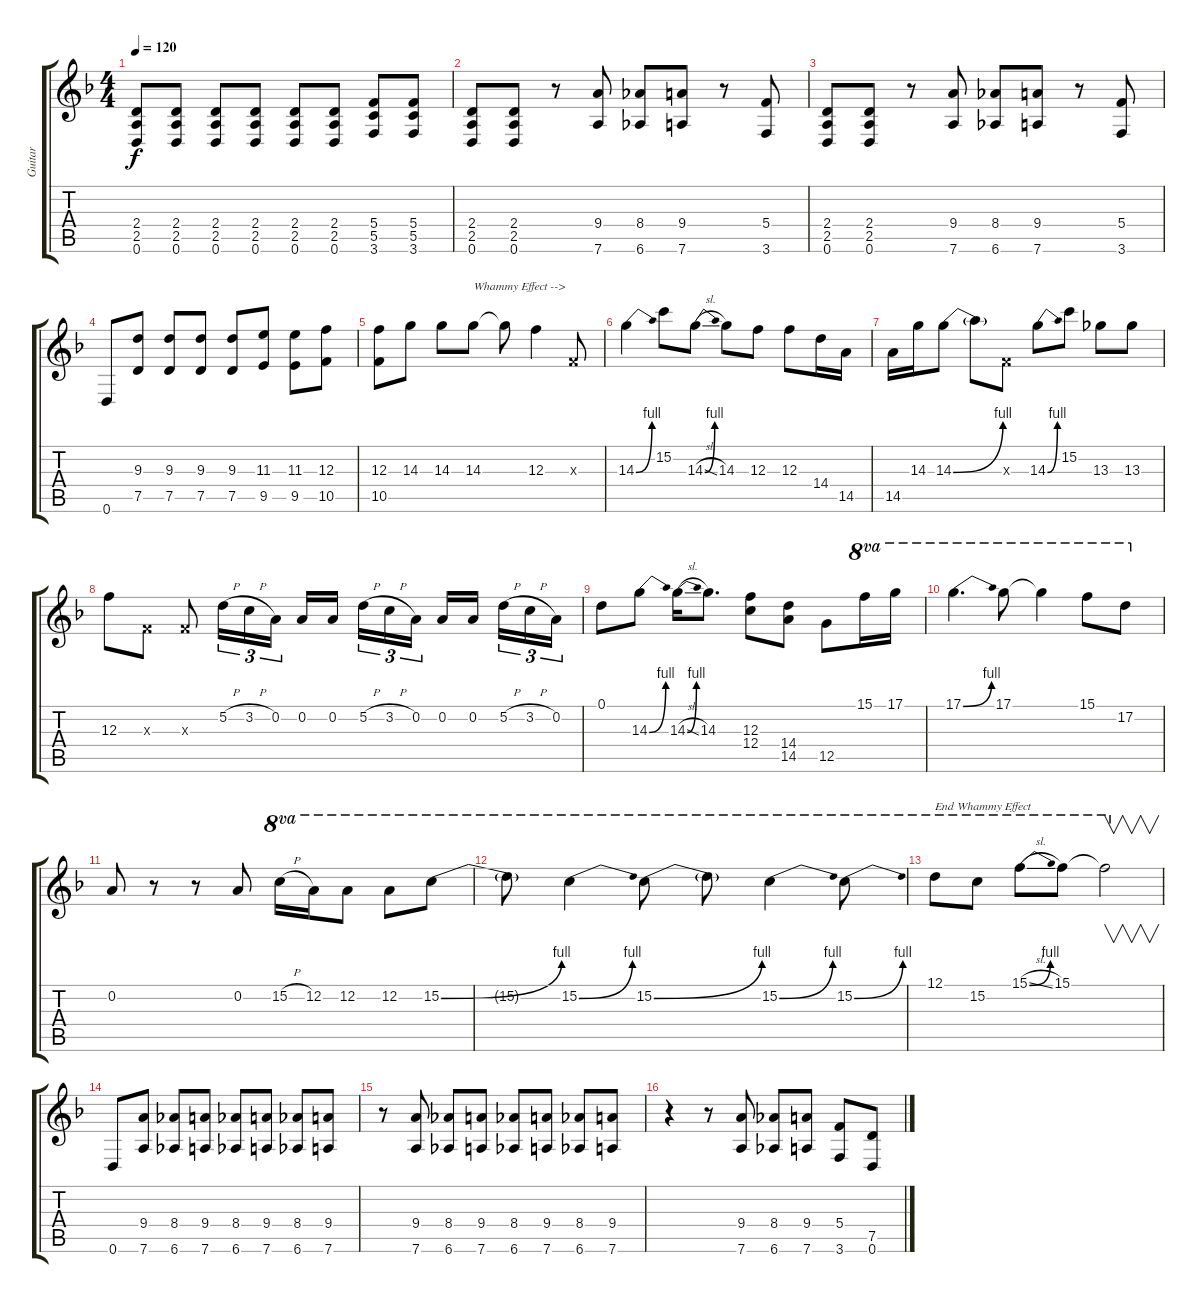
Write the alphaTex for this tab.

\track ("Guitar" "Guitar") {instrument electricguitarclean}
\staff {score tabs}
\tuning (D4 A3 F3 C3 G2 D2) {hide}
\ts (4 4)
\tempo 120
\clef g2
\ks f
(2.4 2.5 0.6).8{dy f} (2.4 2.5 0.6).8 (2.4 2.5 0.6).8 (2.4 2.5 0.6).8 (2.4 2.5 0.6).8 (2.4 2.5 0.6).8 (5.4 5.5 3.6).8 (5.4 5.5 3.6).8 |
(2.4 2.5 0.6).8 (2.4 2.5 0.6).8 r.8 (9.4 7.6).8 (8.4 6.6).8 (9.4 7.6).8 r.8 (5.4 3.6).8 |
(2.4 2.5 0.6).8 (2.4 2.5 0.6).8 r.8 (9.4 7.6).8 (8.4 6.6).8 (9.4 7.6).8 r.8 (5.4 3.6).8 |
0.6.8 (9.3 7.5).8 (9.3 7.5).8 (9.3 7.5).8 (9.3 7.5).8 (11.3 9.5).8 (11.3 9.5).8 (12.3 10.5).8 |
(12.3 10.5).8 14.3.8 14.3.8 14.3.8{txt "Whammy Effect -->"} 14.3{t}.8 12.3.4 0.3{x}.8 |
14.3{be (bend 0 0 60 4)}.4 15.2.8 14.3{be (bend 0 0 60 4) sl}.8 14.3.8 12.3.8 12.3.8 14.4.16 14.5.16 |
14.5.16 14.3.16 14.3{be (bend 0 0 60 4)}.8 14.3{t}.8 0.3{x}.8 14.3{be (bend 0 0 60 4)}.8 15.2.8 13.3.8 13.3.8 |
12.3.8 0.3{x}.8 0.3{x}.8 5.2{h}.16{tu (3 2)} 3.2{h}.16{tu (3 2)} 0.2.16{tu (3 2)} 0.2.16 0.2.16{beam splitsecondary} 5.2{h}.16{tu (3 2)} 3.2{h}.16{tu (3 2)} 0.2.16{tu (3 2)} 0.2.16 0.2.16{beam splitsecondary} 5.2{h}.16{tu (3 2)} 3.2{h}.16{tu (3 2)} 0.2.16{tu (3 2)} |
0.1.8 14.3{be (bend 0 0 60 4)}.8 14.3{be (bend 0 0 60 4) sl}.16 14.3.8{d} (12.3 12.4).8 (14.4 14.5).8 12.5.8 15.1.16{ot 8va} 17.1.16{ot 8va} |
17.1{be (bend 0 0 60 4)}.4{d ot 8va} 17.1.8{ot 8va} 17.1{t}.4{ot 8va} 15.1.8{ot 8va} 17.2.8{ot 8va} |
0.2.8 r.8 r.8 0.2.8 15.2{h}.16{ot 8va} 12.2.16{ot 8va} 12.2.8{ot 8va} 12.2.8{ot 8va} 15.2{be (bend 0 0 60 4)}.8{ot 8va} |
15.2{t}.8{ot 8va} 15.2{be (bend 0 0 60 4)}.4{ot 8va} 15.2{be (bend 0 0 60 4)}.8{ot 8va} 15.2{t}.8{ot 8va} 15.2{be (bend 0 0 60 4)}.4{ot 8va} 15.2{be (bend 0 0 60 4)}.8{ot 8va} |
12.1.8{ot 8va txt "End Whammy Effect"} 15.2.8{ot 8va} 15.1{be (bend 0 0 60 4) sl}.8{ot 8va} 15.1.8{ot 8va} 15.1{t}.2{v ot 8va} |
0.6.8 (9.4 7.6).8 (8.4 6.6).8 (9.4 7.6).8 (8.4 6.6).8 (9.4 7.6).8 (8.4 6.6).8 (9.4 7.6).8 |
r.8 (9.4 7.6).8 (8.4 6.6).8 (9.4 7.6).8 (8.4 6.6).8 (9.4 7.6).8 (8.4 6.6).8 (9.4 7.6).8 |
r.4 r.8 (9.4 7.6).8 (8.4 6.6).8 (9.4 7.6).8 (5.4 3.6).8 (7.5 0.6).8
